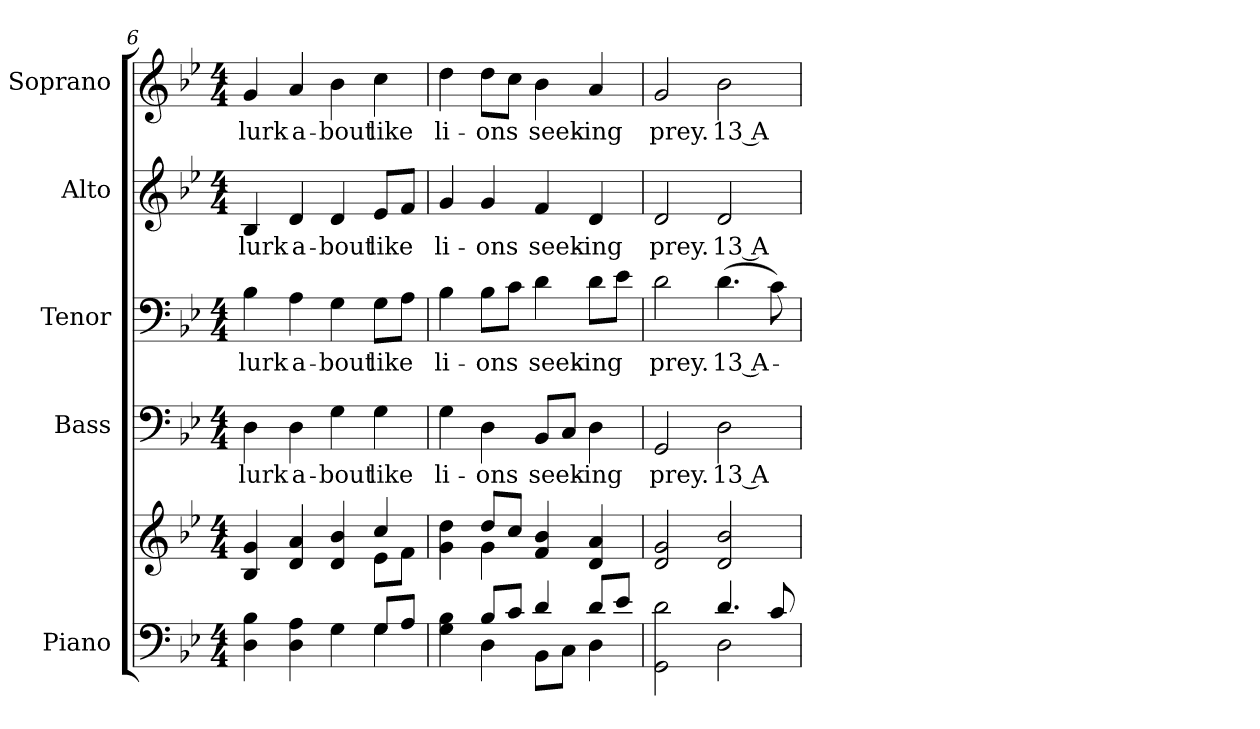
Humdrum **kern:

**kern	**kern	**kern	**text	**kern	**text	**kern	**text	**kern	**text
*part5	*part5	*part4	*part4	*part3	*part3	*part2	*part2	*part1	*part1
*staff6	*staff5	*staff4	*staff4	*staff3	*staff3	*staff2	*staff2	*staff1	*staff1
*I"Piano	*	*I"Bass	*	*I"Tenor	*	*I"Alto	*	*I"Soprano	*
*I'Pno.	*	*I'B.	*	*I'T.	*	*I'A.	*	*I'S.	*
*clefF4	*clefG2	*clefF4	*	*clefF4	*	*clefG2	*	*clefG2	*
*k[b-e-]	*k[b-e-]	*k[b-e-]	*	*k[b-e-]	*	*k[b-e-]	*	*k[b-e-]	*
*B-:	*B-:	*B-:	*	*B-:	*	*B-:	*	*B-:	*
*M4/4	*M4/4	*M4/4	*	*M4/4	*	*M4/4	*	*M4/4	*
=6	=6	=6	=6	=6	=6	=6	=6	=6	=6
*^	*^	*	*	*	*	*	*	*	*
!	!	!	!	!	!LO:LY:b:color=#000000	!	!	!	!	!	!
!	!	!	!	!	!	!	!LO:LY:b:color=#000000	!	!	!	!
!	!	!	!	!	!	!	!	!	!LO:LY:b:color=#000000	!	!
!	!	!	!	!	!	!	!	!	!	!	!LO:LY:b:color=#000000
4Di\ 4B-i	2ryy	4B-i/ 4gi	2ryy	4Di\	lurk	4B-i\	lurk	4B-i/	lurk	4gi/	lurk
!	!	!	!	!	!LO:LY:b:color=#000000	!	!	!	!	!	!
!	!	!	!	!	!	!	!LO:LY:b:color=#000000	!	!	!	!
!	!	!	!	!	!	!	!	!	!LO:LY:b:color=#000000	!	!
!	!	!	!	!	!	!	!	!	!	!	!LO:LY:b:color=#000000
4Di\ 4Ai	.	4di/ 4ai	.	4Di\	a-	4Ai\	a-	4di/	a-	4ai/	a-
!	!	!	!	!	!LO:LY:b:color=#000000	!	!	!	!	!	!
!	!	!	!	!	!	!	!LO:LY:b:color=#000000	!	!	!	!
!	!	!	!	!	!	!	!	!	!LO:LY:b:color=#000000	!	!
!	!	!	!	!	!	!	!	!	!	!	!LO:LY:b:color=#000000
4Gi\	4ryy	4di/ 4b-i	4ryy	4Gi\	-bout	4Gi\	-bout	4di/	-bout	4b-i\	-bout
!	!	!	!	!	!LO:LY:b:color=#000000	!	!	!	!	!	!
!	!	!	!	!	!	!	!LO:LY:b:color=#000000	!	!	!	!
!	!	!	!	!	!	!	!	!	!LO:LY:b:color=#000000	!	!
!	!	!	!	!	!	!	!	!	!	!	!LO:LY:b:color=#000000
8Gi/L	4Gi\	4cci/	8e-i\L	4Gi\	like	8Gi\L	like	8e-i/L	like	4cci\	like
8Ai/J	.	.	8fi\J	.	.	8Ai\J	.	8fi/J	.	.	.
!!LO:PB:g=z
=7	=7	=7	=7	=7	=7	=7	=7	=7	=7	=7	=7
!	!	!	!	!	!LO:LY:b:color=#000000	!	!	!	!	!	!
!	!	!	!	!	!	!	!LO:LY:b:color=#000000	!	!	!	!
!	!	!	!	!	!	!	!	!	!LO:LY:b:color=#000000	!	!
!	!	!	!	!	!	!	!	!	!	!	!LO:LY:b:color=#000000
4Gi\ 4B-i	4ryy	4gi\ 4ddi	4ryy	4Gi\	li-	4B-i\	li-	4gi/	li-	4ddi\	li-
!	!	!	!	!	!LO:LY:b:color=#000000	!	!	!	!	!	!
!	!	!	!	!	!	!	!LO:LY:b:color=#000000	!	!	!	!
!	!	!	!	!	!	!	!	!	!LO:LY:b:color=#000000	!	!
!	!	!	!	!	!	!	!	!	!	!	!LO:LY:b:color=#000000
8B-i/L	4Di\	8ddi/L	4gi\	4Di\	-ons	8B-i\L	-ons	4gi/	-ons	8ddi\L	-ons
8ci/J	.	8cci/J	.	.	.	8ci\J	.	.	.	8cci\J	.
!	!	!	!	!	!LO:LY:b:color=#000000	!	!	!	!	!	!
!	!	!	!	!	!	!	!LO:LY:b:color=#000000	!	!	!	!
!	!	!	!	!	!	!	!	!	!LO:LY:b:color=#000000	!	!
!	!	!	!	!	!	!	!	!	!	!	!LO:LY:b:color=#000000
4di/	8BB-i\L	4fi/ 4b-i	2ryy	8BB-i/L	seek-	4di\	seek-	4fi/	seek-	4b-i\	seek-
.	8Ci\J	.	.	8Ci/J	.	.	.	.	.	.	.
!	!	!	!	!	!LO:LY:b:color=#000000	!	!	!	!	!	!
!	!	!	!	!	!	!	!LO:LY:b:color=#000000	!	!	!	!
!	!	!	!	!	!	!	!	!	!LO:LY:b:color=#000000	!	!
!	!	!	!	!	!	!	!	!	!	!	!LO:LY:b:color=#000000
8di/L	4Di\	4di/ 4ai	.	4Di\	-ing	8di\L	-ing	4di/	-ing	4ai/	-ing
8e-i/J	.	.	.	.	.	8e-i\J	.	.	.	.	.
*	*	*v	*v	*	*	*	*	*	*	*	*
=8	=8	=8	=8	=8	=8	=8	=8	=8	=8	=8
!	!	!	!	!LO:LY:b:color=#000000	!	!	!	!	!	!
!	!	!	!	!	!	!LO:LY:b:color=#000000	!	!	!	!
!	!	!	!	!	!	!	!	!LO:LY:b:color=#000000	!	!
!	!	!	!	!	!	!	!	!	!	!LO:LY:b:color=#000000
2GGi\ 2di	2ryy	2di/ 2gi	2GGi/	prey.	2di\	prey.	2di/	prey.	2gi/	prey.
!	!	!	!	!LO:LY:b:color=#000000	!	!	!	!	!	!
!	!	!	!	!	!	!LO:LY:b:color=#000000	!	!	!	!
!	!	!	!	!	!	!	!	!LO:LY:b:color=#000000	!	!
!	!	!	!	!	!	!	!	!	!	!LO:LY:b:color=#000000
4.di/	2Di\	2di/ 2b-i	2Di\	13 A-	(4.di\	13 A-	2di/	13 A-	2b-i\	13 A-
8ci/	.	.	.	.	8ci\)	.	.	.	.	.
*v	*v	*	*	*	*	*	*	*	*	*
=	=	=	=	=	=	=	=	=	=
*-	*-	*-	*-	*-	*-	*-	*-	*-	*-
